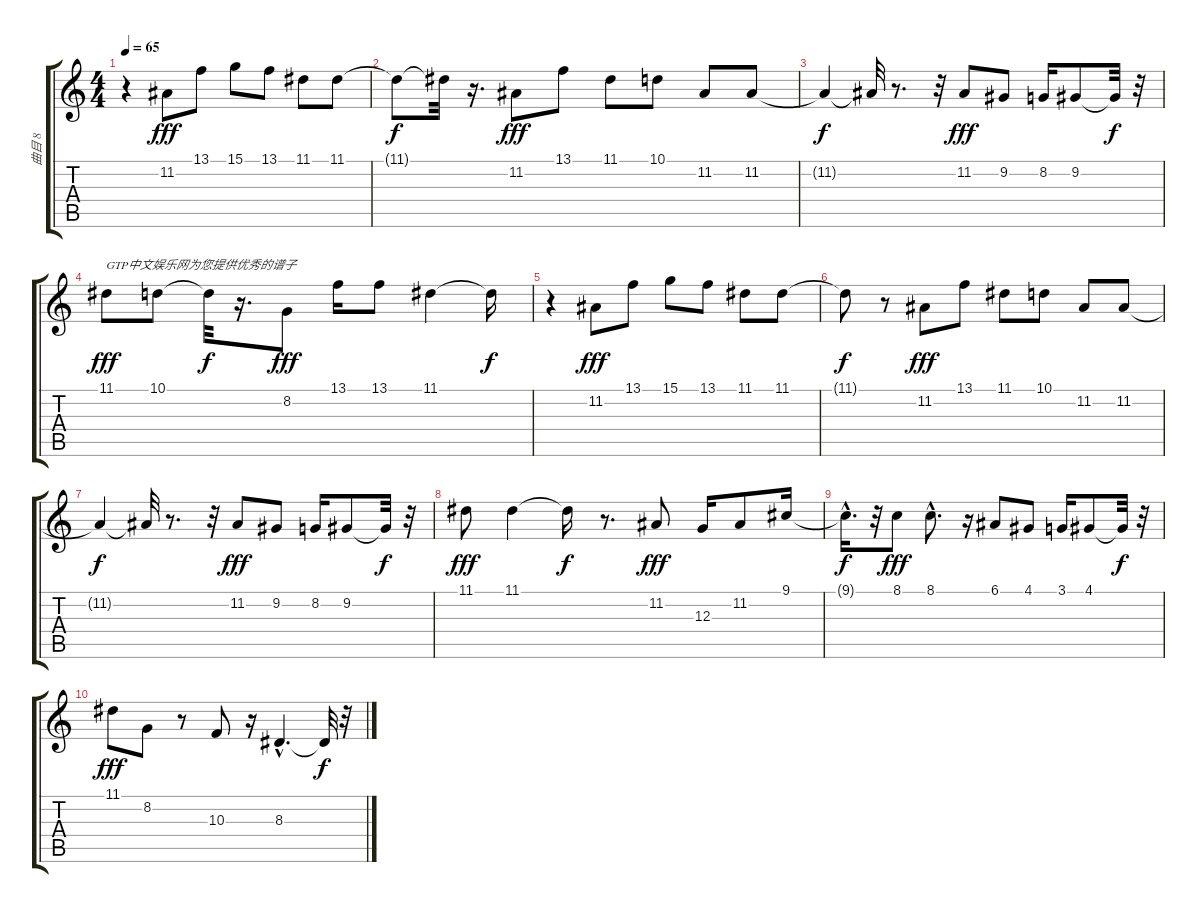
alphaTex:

\track ("曲目 8" "曲目 8") {instrument lead1square}
\staff {score tabs}
\tuning (E4 B3 G3 D3 A2 E2) {hide}
\ts (4 4)
\tempo 65
\clef g2
\ks c
r.4{dy fff instrument lead1square} 11.2.8 13.1.8 15.1.8 13.1.8 11.1.8 11.1.8 |
11.1{t}.8{dy f} 11.1{t}.32 r.16{d} 11.2.8{dy fff} 13.1.8 11.1.8 10.1.8 11.2.8 11.2.8 |
11.2{t}.4{dy f} 11.2{t}.32 r.8{d} r.32 11.2.8{dy fff} 9.2.8 8.2.16 9.2.8 9.2{t}.32{dy f} r.32 |
11.1.8{txt "GTP中文娱乐网为您提供优秀的谱子" dy fff} 10.1.8 10.1{t}.32{dy f} r.16{d} 8.2.8{dy fff} 13.1.16 13.1.8 11.1.4 11.1{t}.16{dy f} |
r.4 11.2.8{dy fff} 13.1.8 15.1.8 13.1.8 11.1.8 11.1.8 |
11.1{t}.8{dy f} r.8 11.2.8{dy fff} 13.1.8 11.1.8 10.1.8 11.2.8 11.2.8 |
11.2{t}.4{dy f} 11.2{t}.32 r.8{d} r.32 11.2.8{dy fff} 9.2.8 8.2.16 9.2.8 9.2{t}.32{dy f} r.32 |
11.1.8{dy fff} 11.1.4 11.1{t}.16{dy f} r.8{d} 11.2.8{dy fff} 12.3.16 11.2.8 9.1.16 |
9.1{hac t}.16{d dy f} r.32 8.1.8{dy fff} 8.1{hac}.8{d} r.16 6.1.8 4.1.8 3.1.16 4.1.8 4.1{t}.32{dy f} r.32 |
11.1.8{dy fff} 8.2.8 r.8 10.3.8 r.16 8.3{hac}.4{d} 8.3{t}.32{dy f} r.32
